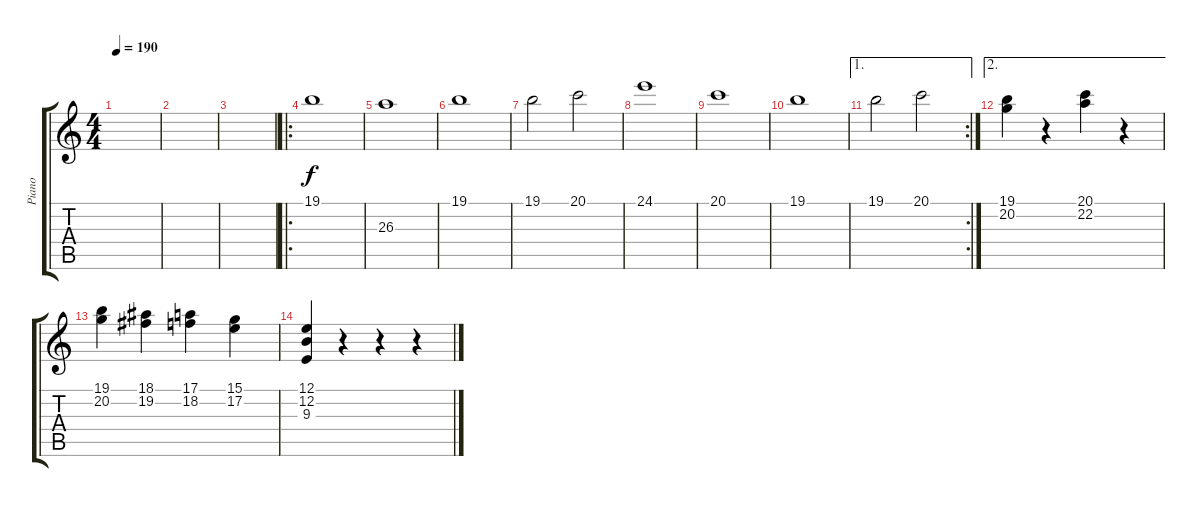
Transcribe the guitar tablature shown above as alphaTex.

\track ("Piano" "Piano") {instrument rockorgan}
\staff {score tabs}
\tuning (E4 B3 G3 D3 A2 E2) {hide}
\ts (4 4)
\tempo 190
\clef g2
\ks c
|
|
|
\ro
19.1.1 |
26.3.1 |
19.1.1 |
19.1.2 20.1.2 |
24.1.1 |
20.1.1 |
19.1.1 |
\ae 1
\rc 2
19.1.2 20.1.2 |
\ae 2
(19.1 20.2).4 r.4 (20.1 22.2).4 r.4 |
(19.1 20.2).4 (18.1 19.2).4 (17.1 18.2).4 (15.1 17.2).4 |
(12.1 12.2 9.3).4 r.4 r.4 r.4
